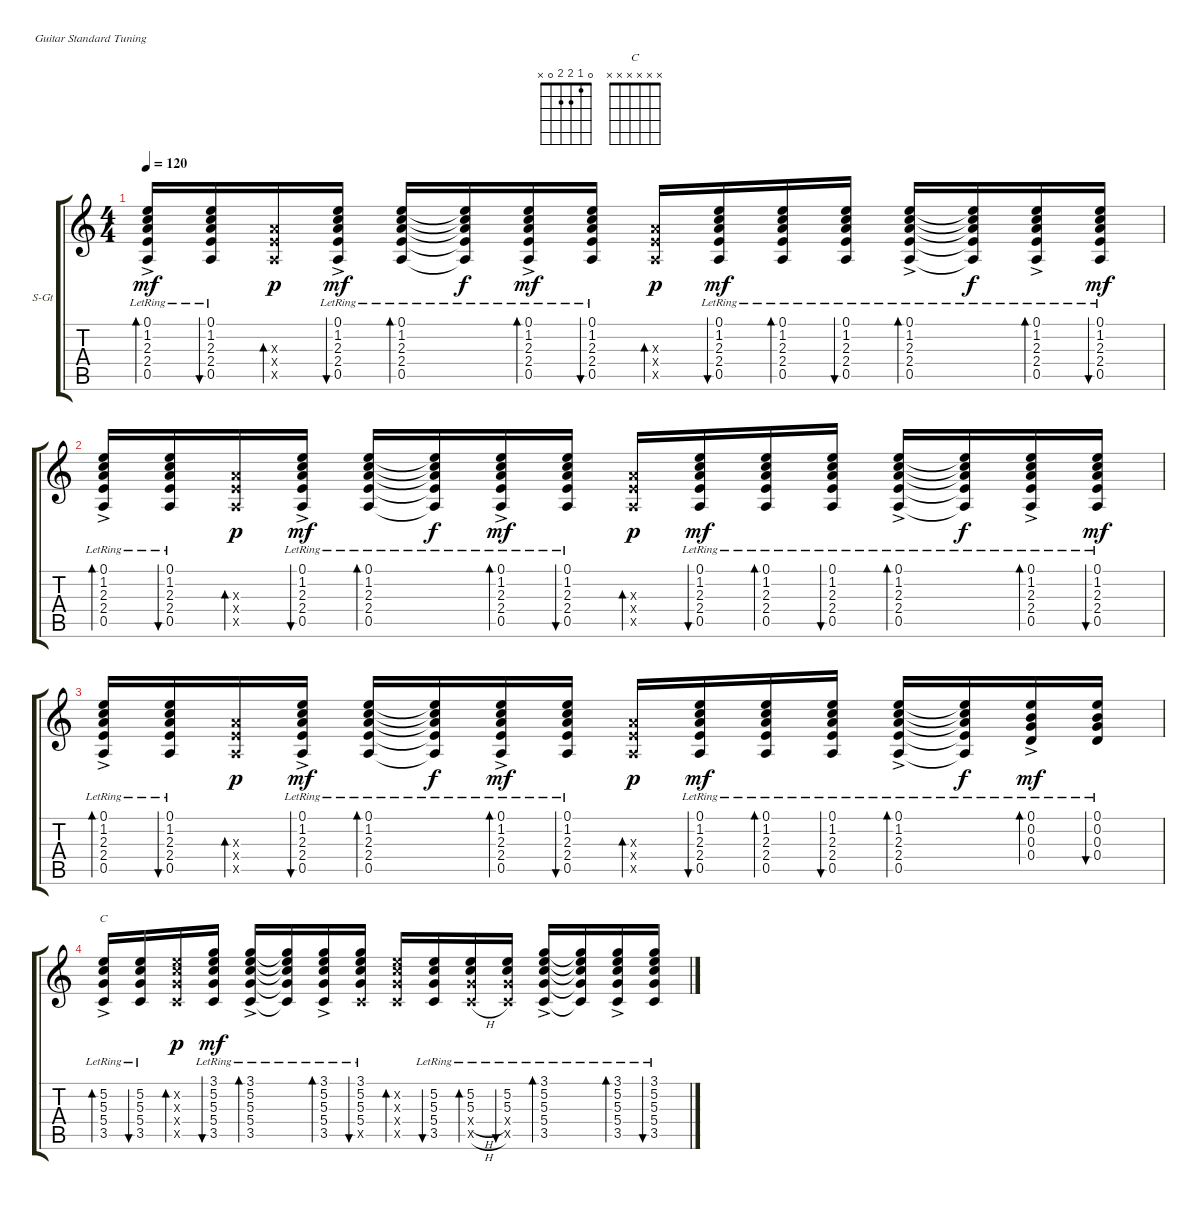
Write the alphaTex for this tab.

\bracketExtendMode groupsimilarinstruments
\firstSystemTrackNameOrientation horizontal
\otherSystemsTrackNameOrientation horizontal
\track ("Guitar 1" "S-Gt") {instrument acousticguitarsteel}
\staff {score tabs}
\tuning (E4 B3 G3 D3 A2 E2)
\chord ("" 0 1 2 2 0 x)
\chord ("C" x x x x x x)
\ts (4 4)
\tempo 120
\clef g2
\ks c
(0.1{ac lr} 1.2{ac lr} 2.3{ac lr} 2.4{ac lr} 0.5{ac lr}).16{bd 60 ch "" dy mf} (0.1{lr} 1.2{lr} 2.3{lr} 2.4{lr} 0.5{lr}).16{bu 60} (2.3{x} 2.4{x} 0.5{x}).16{bd 60 dy p} (0.1{ac lr} 1.2{ac lr} 2.3{ac lr} 2.4{ac lr} 0.5{ac lr}).16{bu 60 dy mf} (0.1{lr} 1.2{lr} 2.3{lr} 2.4{lr} 0.5{lr}).16{bd 60} (0.1{lr t} 1.2{lr t} 2.3{lr t} 2.4{lr t} 0.5{lr t}).16{dy f} (0.1{ac lr} 1.2{ac lr} 2.3{ac lr} 2.4{ac lr} 0.5{ac lr}).16{bd 60 dy mf} (0.1{lr} 1.2{lr} 2.3{lr} 2.4{lr} 0.5{lr}).16{bu 60} (2.3{x} 2.4{x} 0.5{x}).16{bd 60 dy p} (0.1{lr} 1.2{lr} 2.3{lr} 2.4{lr} 0.5{lr}).16{bu 60 dy mf} (0.1{lr} 1.2{lr} 2.3{lr} 2.4{lr} 0.5{lr}).16{bd 60} (0.1{lr} 1.2{lr} 2.3{lr} 2.4{lr} 0.5{lr}).16{bu 60} (0.1{ac lr} 1.2{ac lr} 2.3{ac lr} 2.4{ac lr} 0.5{ac lr}).16{bd 60} (0.1{lr t} 1.2{lr t} 2.3{lr t} 2.4{lr t} 0.5{lr t}).16{dy f} (0.1{ac lr} 1.2{ac lr} 2.3{ac lr} 2.4{ac lr} 0.5{lr}).16{bd 60} (0.1{lr} 1.2{lr} 2.3{lr} 2.4{lr} 0.5{lr}).16{bu 60 dy mf} |
(0.1{ac lr} 1.2{ac lr} 2.3{ac lr} 2.4{ac lr} 0.5{ac lr}).16{bd 60 ch ""} (0.1{lr} 1.2{lr} 2.3{lr} 2.4{lr} 0.5{lr}).16{bu 60} (2.3{x} 2.4{x} 0.5{x}).16{bd 60 dy p} (0.1{ac lr} 1.2{ac lr} 2.3{ac lr} 2.4{ac lr} 0.5{ac lr}).16{bu 60 dy mf} (0.1{lr} 1.2{lr} 2.3{lr} 2.4{lr} 0.5{lr}).16{bd 60} (0.1{lr t} 1.2{lr t} 2.3{lr t} 2.4{lr t} 0.5{lr t}).16{dy f} (0.1{ac lr} 1.2{ac lr} 2.3{ac lr} 2.4{ac lr} 0.5{ac lr}).16{bd 60 dy mf} (0.1{lr} 1.2{lr} 2.3{lr} 2.4{lr} 0.5{lr}).16{bu 60} (2.3{x} 2.4{x} 0.5{x}).16{bd 60 dy p} (0.1{lr} 1.2{lr} 2.3{lr} 2.4{lr} 0.5{lr}).16{bu 60 dy mf} (0.1{lr} 1.2{lr} 2.3{lr} 2.4{lr} 0.5{lr}).16{bd 60} (0.1{lr} 1.2{lr} 2.3{lr} 2.4{lr} 0.5{lr}).16{bu 60} (0.1{ac lr} 1.2{ac lr} 2.3{ac lr} 2.4{ac lr} 0.5{ac lr}).16{bd 60} (0.1{lr t} 1.2{lr t} 2.3{lr t} 2.4{lr t} 0.5{lr t}).16{dy f} (0.1{ac lr} 1.2{ac lr} 2.3{ac lr} 2.4{ac lr} 0.5{lr}).16{bd 60} (0.1{lr} 1.2{lr} 2.3{lr} 2.4{lr} 0.5{lr}).16{bu 60 dy mf} |
(0.1{ac lr} 1.2{ac lr} 2.3{ac lr} 2.4{ac lr} 0.5{ac lr}).16{bd 60 ch ""} (0.1{lr} 1.2{lr} 2.3{lr} 2.4{lr} 0.5{lr}).16{bu 60} (2.3{x} 2.4{x} 0.5{x}).16{bd 60 dy p} (0.1{ac lr} 1.2{ac lr} 2.3{ac lr} 2.4{ac lr} 0.5{ac lr}).16{bu 60 dy mf} (0.1{lr} 1.2{lr} 2.3{lr} 2.4{lr} 0.5{lr}).16{bd 60} (0.1{lr t} 1.2{lr t} 2.3{lr t} 2.4{lr t} 0.5{lr t}).16{dy f} (0.1{ac lr} 1.2{ac lr} 2.3{ac lr} 2.4{ac lr} 0.5{ac lr}).16{bd 60 dy mf} (0.1{lr} 1.2{lr} 2.3{lr} 2.4{lr} 0.5{lr}).16{bu 60} (2.3{x} 2.4{x} 0.5{x}).16{bd 60 dy p} (0.1{lr} 1.2{lr} 2.3{lr} 2.4{lr} 0.5{lr}).16{bu 60 dy mf} (0.1{lr} 1.2{lr} 2.3{lr} 2.4{lr} 0.5{lr}).16{bd 60} (0.1{lr} 1.2{lr} 2.3{lr} 2.4{lr} 0.5{lr}).16{bu 60} (0.1{ac lr} 1.2{ac lr} 2.3{ac lr} 2.4{ac lr} 0.5{ac lr}).16{bd 60} (0.1{lr t} 1.2{lr t} 2.3{lr t} 2.4{lr t} 0.5{lr t}).16{dy f} (0.1{ac lr} 0.2{ac lr} 0.3{ac lr} 0.4{ac lr}).16{bd 60 dy mf} (0.1{lr} 0.2{lr} 0.3{lr} 0.4{lr}).16{bu 60} |
(5.2{ac lr} 5.3{ac lr} 5.4{ac lr} 3.5{ac lr}).16{bd 60 ch "C"} (5.2{lr} 5.3{lr} 5.4{lr} 3.5{lr}).16{bu 60} (5.2{x} 5.3{x} 5.4{x} 3.5{x}).16{bd 60 dy p} (3.1{lr} 5.2{lr} 5.3{lr} 5.4{lr} 3.5{lr}).16{bu 60 dy mf} (3.1{ac lr} 5.2{ac lr} 5.3{ac lr} 5.4{ac lr} 3.5{ac lr}).16{bd 60} (3.1{lr t} 5.2{lr t} 5.3{lr t} 5.4{lr t} 3.5{lr t}).16 (3.1{ac lr} 5.2{ac lr} 5.3{ac lr} 5.4{ac lr} 3.5{ac lr}).16{bd 60} (3.1{lr} 5.2{lr} 5.3{lr} 5.4{lr} 3.5{x}).16{bu 60} (5.2{x} 5.3{x} 5.4{x} 3.5{x}).16{bd 60} (5.2{lr} 5.3{lr} 5.4{lr} 3.5{lr}).16{bu 60} (5.2{lr} 5.3{lr} 5.4{h x} 3.5{h x}).16{bd 60} (5.2{lr} 5.3{lr} 5.4{x} 3.5{x}).16{bu 60} (3.1{ac lr} 5.2{ac lr} 5.3{ac lr} 5.4{ac lr} 3.5{ac lr}).16{bd 60} (3.1{lr t} 5.2{lr t} 5.3{lr t} 5.4{lr t} 3.5{lr t}).16 (3.1{ac lr} 5.2{ac lr} 5.3{ac lr} 5.4{ac lr} 3.5{ac lr}).16{bd 60} (3.1{lr} 5.2{lr} 5.3{lr} 5.4{lr} 3.5{lr}).16{bu 60}
